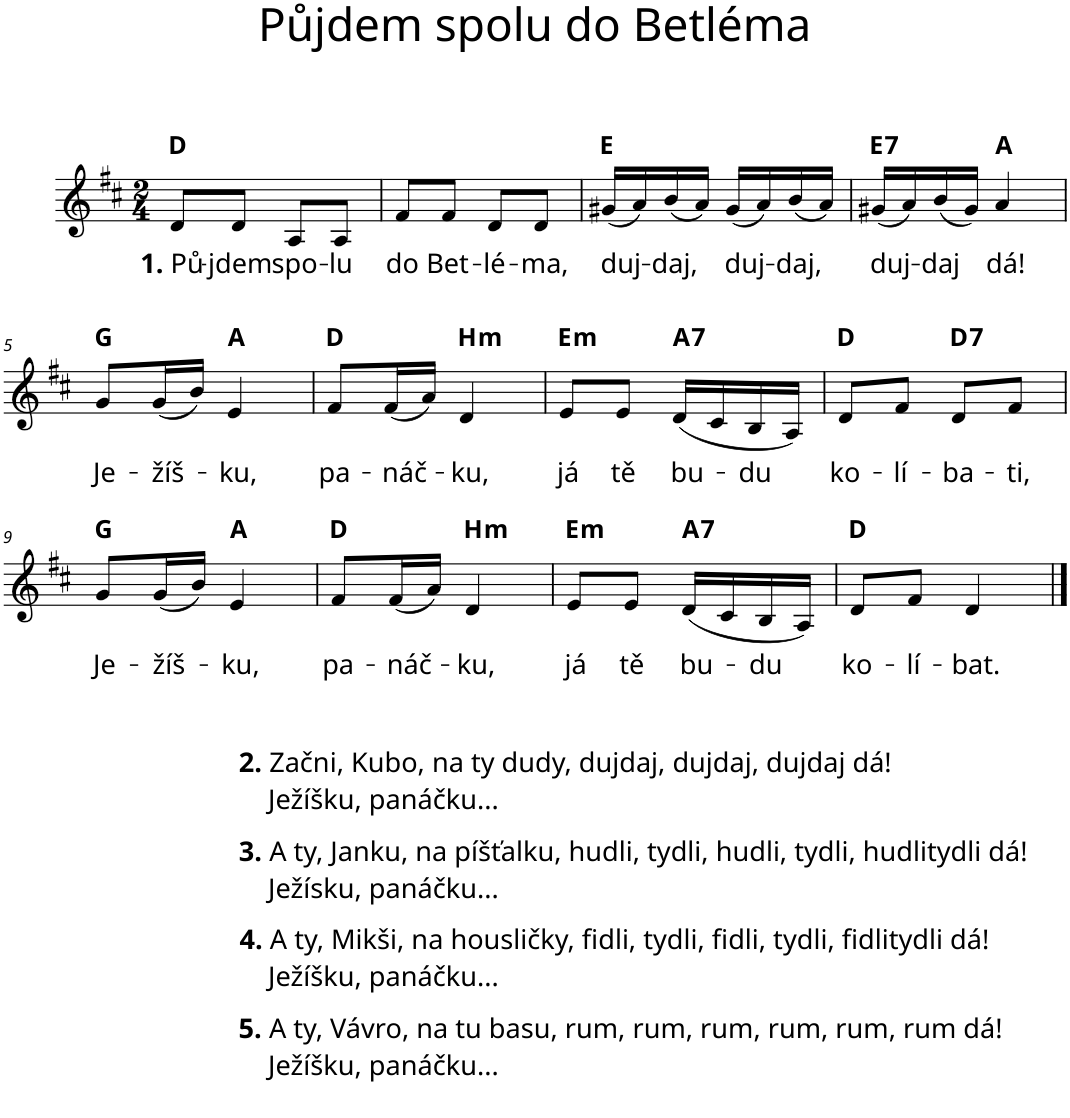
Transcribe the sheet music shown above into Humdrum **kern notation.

**kern	**text	**harte
*part1	*part1	*part1
*staff1	*staff1	*
*I"Piano	*	*
*I'Pno.	*	*
*clefG2	*	*
*k[f#c#]	*	*
*M2/4	*	*
=1	=1	=1
!	!LO:LY:b	!
8d/L	1. Pů	D:maj
!	!LO:LY:b	!
8d/J	-jdem	.
!	!LO:LY:b	!
8A/L	spo-	.
!	!LO:LY:b	!
8A/J	-lu	.
=2	=2	=2
!	!LO:LY:b	!
8f#/L	do	.
!	!LO:LY:b	!
8f#/J	Bet-	.
!	!LO:LY:b	!
8d/L	-lé-	.
!	!LO:LY:b	!
8d/J	-ma,	.
=3	=3	=3
!	!LO:LY:b	!
(16g#X/LL	duj-	E:maj
16a/)	.	.
!	!LO:LY:b	!
(16b/	-daj,	.
16a/JJ)	.	.
!	!LO:LY:b	!
(16g#/LL	duj-	.
16a/)	.	.
!	!LO:LY:b	!
(16b/	-daj,	.
16a/JJ)	.	.
=4	=4	=4
!	!LO:LY:b	!LO:H:kt=7
(16g#X/LL	duj-	E:7
16a/)	.	.
!	!LO:LY:b	!
(16b/	-daj	.
16g#/JJ)	.	.
!	!LO:LY:b	!
4a/	dá!	A:maj
!!LO:LB:g=z
=5	=5	=5
!	!LO:LY:b	!
8g/L	Je-	G:maj
!	!LO:LY:b	!
(16g/L	-žíš-	.
16b/JJ)	.	.
!	!LO:LY:b	!
4e/	-ku,	A:maj
=6	=6	=6
!	!LO:LY:b	!
8f#/L	pa-	D:maj
!	!LO:LY:b	!
(16f#/L	-náč-	.
16a/JJ)	.	.
!	!LO:LY:b	!LO:H:kt=m
4d/	-ku,	B:min
=7	=7	=7
!	!LO:LY:b	!LO:H:kt=m
8e/L	já	E:min
!	!LO:LY:b	!
8e/J	tě	.
!	!LO:LY:b	!LO:H:kt=7
(16d/LL	bu-	A:7
16c#/	.	.
!	!LO:LY:b	!
16B/	-du	.
16A/JJ)	.	.
=8	=8	=8
!	!LO:LY:b	!
8d/L	ko-	D:maj
!	!LO:LY:b	!
8f#/J	-lí-	.
!	!LO:LY:b	!LO:H:kt=7
8d/L	-ba-	D:7
!	!LO:LY:b	!
8f#/J	-ti,	.
!!LO:LB:g=z
=9	=9	=9
!	!LO:LY:b	!
8g/L	Je-	G:maj
!	!LO:LY:b	!
(16g/L	-žíš-	.
16b/JJ)	.	.
!	!LO:LY:b	!
4e/	-ku,	A:maj
=10	=10	=10
!	!LO:LY:b	!
8f#/L	pa-	D:maj
!	!LO:LY:b	!
(16f#/L	-náč-	.
16a/JJ)	.	.
!	!LO:LY:b	!LO:H:kt=m
4d/	-ku,	B:min
=11	=11	=11
!	!LO:LY:b	!LO:H:kt=m
8e/L	já	E:min
!	!LO:LY:b	!
8e/J	tě	.
!	!LO:LY:b	!LO:H:kt=7
(16d/LL	bu-	A:7
16c#/	.	.
!	!LO:LY:b	!
16B/	-du	.
16A/JJ)	.	.
=12	=12	=12
!	!LO:LY:b	!
8d/L	ko-	D:maj
!	!LO:LY:b	!
8f#/J	-lí-	.
!	!LO:LY:b	!
4d/	-bat.	.
==	==	==
*-	*-	*-
